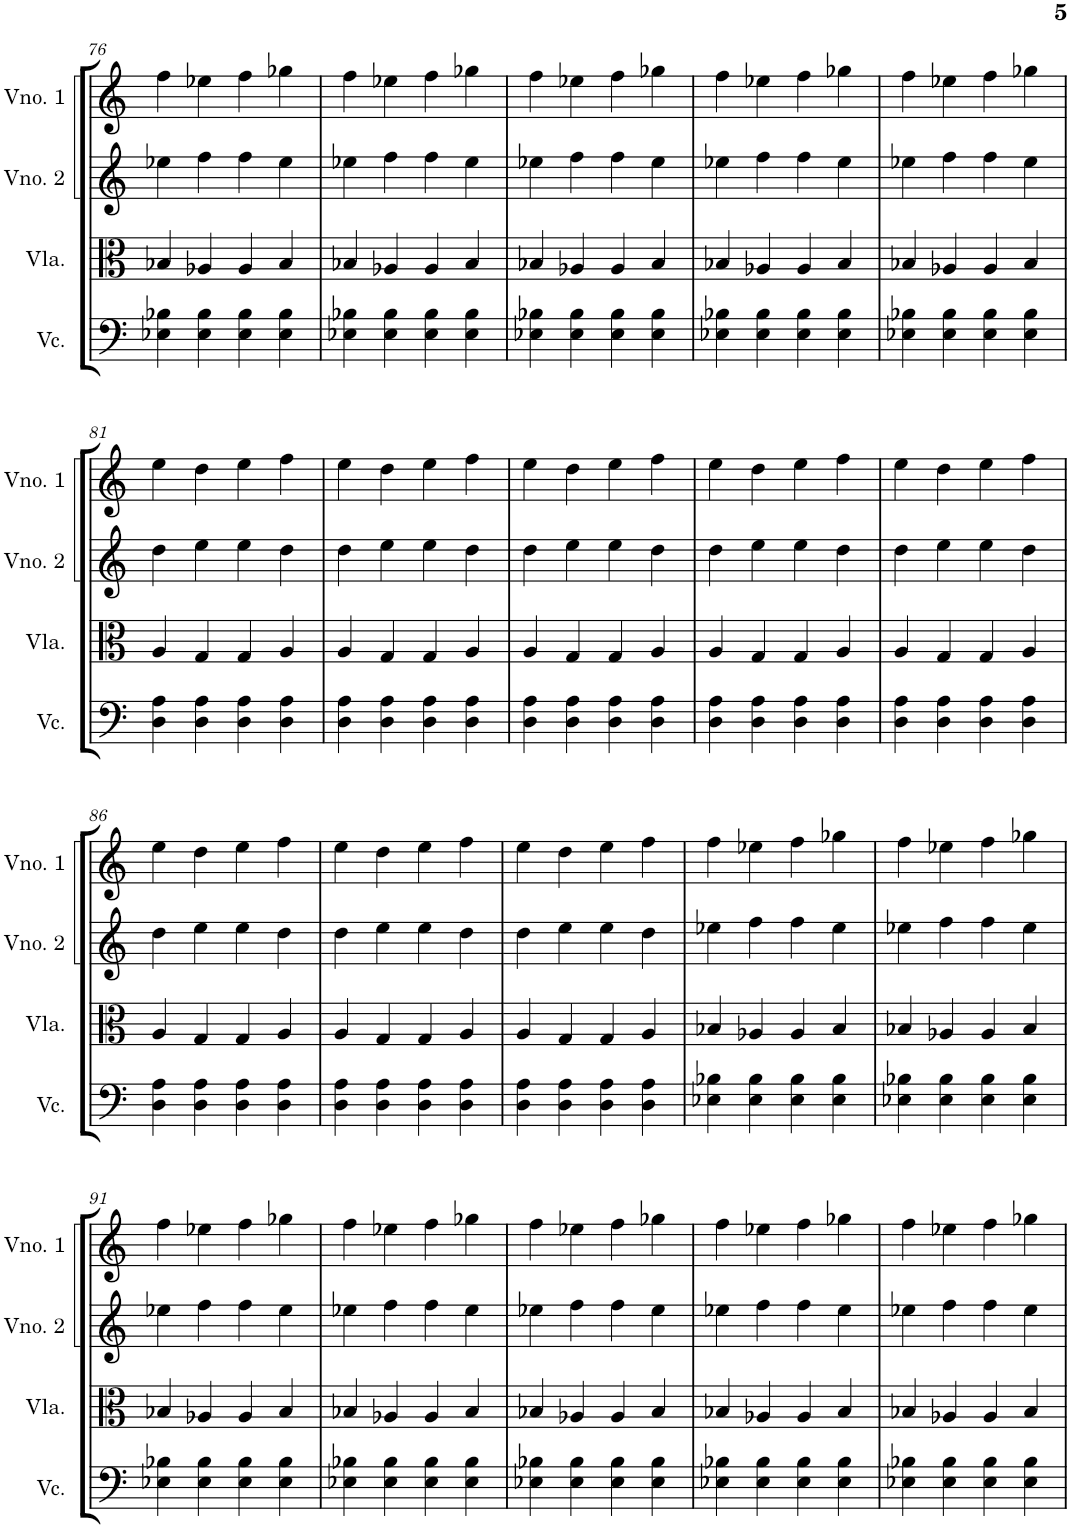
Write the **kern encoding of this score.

**kern	**kern	**kern	**kern
*part4	*part3	*part2	*part1
*staff4	*staff3	*staff2	*staff1
*I"Violoncelo	*I"Viola	*I"Violino 2	*I"Violino 1
*I'Vc.	*I'Vla.	*I'Vno. 2	*I'Vno. 1
!!LO:PB:g=z
*clefF4	*clefC3	*clefG2	*clefG2
*k[]	*k[]	*k[]	*k[]
*M4/4	*M4/4	*M4/4	*M4/4
=76	=76	=76	=76
4E-X\ 4B-X\	4B-X/	4ee-X\	4ff\
4E-\ 4B-\	4A-X/	4ff\	4ee-X\
4E-\ 4B-\	4A-/	4ff\	4ff\
4E-\ 4B-\	4B-/	4ee-\	4gg-X\
=77	=77	=77	=77
4E-X\ 4B-X\	4B-X/	4ee-X\	4ff\
4E-\ 4B-\	4A-X/	4ff\	4ee-X\
4E-\ 4B-\	4A-/	4ff\	4ff\
4E-\ 4B-\	4B-/	4ee-\	4gg-X\
=78	=78	=78	=78
4E-X\ 4B-X\	4B-X/	4ee-X\	4ff\
4E-\ 4B-\	4A-X/	4ff\	4ee-X\
4E-\ 4B-\	4A-/	4ff\	4ff\
4E-\ 4B-\	4B-/	4ee-\	4gg-X\
=79	=79	=79	=79
4E-X\ 4B-X\	4B-X/	4ee-X\	4ff\
4E-\ 4B-\	4A-X/	4ff\	4ee-X\
4E-\ 4B-\	4A-/	4ff\	4ff\
4E-\ 4B-\	4B-/	4ee-\	4gg-X\
=80	=80	=80	=80
4E-X\ 4B-X\	4B-X/	4ee-X\	4ff\
4E-\ 4B-\	4A-X/	4ff\	4ee-X\
4E-\ 4B-\	4A-/	4ff\	4ff\
4E-\ 4B-\	4B-/	4ee-\	4gg-X\
!!LO:LB:g=z
=81	=81	=81	=81
4D\ 4A\	4A/	4dd\	4ee\
4D\ 4A\	4G/	4ee\	4dd\
4D\ 4A\	4G/	4ee\	4ee\
4D\ 4A\	4A/	4dd\	4ff\
=82	=82	=82	=82
4D\ 4A\	4A/	4dd\	4ee\
4D\ 4A\	4G/	4ee\	4dd\
4D\ 4A\	4G/	4ee\	4ee\
4D\ 4A\	4A/	4dd\	4ff\
=83	=83	=83	=83
4D\ 4A\	4A/	4dd\	4ee\
4D\ 4A\	4G/	4ee\	4dd\
4D\ 4A\	4G/	4ee\	4ee\
4D\ 4A\	4A/	4dd\	4ff\
=84	=84	=84	=84
4D\ 4A\	4A/	4dd\	4ee\
4D\ 4A\	4G/	4ee\	4dd\
4D\ 4A\	4G/	4ee\	4ee\
4D\ 4A\	4A/	4dd\	4ff\
=85	=85	=85	=85
4D\ 4A\	4A/	4dd\	4ee\
4D\ 4A\	4G/	4ee\	4dd\
4D\ 4A\	4G/	4ee\	4ee\
4D\ 4A\	4A/	4dd\	4ff\
!!LO:LB:g=z
=86	=86	=86	=86
4D\ 4A\	4A/	4dd\	4ee\
4D\ 4A\	4G/	4ee\	4dd\
4D\ 4A\	4G/	4ee\	4ee\
4D\ 4A\	4A/	4dd\	4ff\
=87	=87	=87	=87
4D\ 4A\	4A/	4dd\	4ee\
4D\ 4A\	4G/	4ee\	4dd\
4D\ 4A\	4G/	4ee\	4ee\
4D\ 4A\	4A/	4dd\	4ff\
=88	=88	=88	=88
4D\ 4A\	4A/	4dd\	4ee\
4D\ 4A\	4G/	4ee\	4dd\
4D\ 4A\	4G/	4ee\	4ee\
4D\ 4A\	4A/	4dd\	4ff\
=89	=89	=89	=89
4E-X\ 4B-X\	4B-X/	4ee-X\	4ff\
4E-\ 4B-\	4A-X/	4ff\	4ee-X\
4E-\ 4B-\	4A-/	4ff\	4ff\
4E-\ 4B-\	4B-/	4ee-\	4gg-X\
=90	=90	=90	=90
4E-X\ 4B-X\	4B-X/	4ee-X\	4ff\
4E-\ 4B-\	4A-X/	4ff\	4ee-X\
4E-\ 4B-\	4A-/	4ff\	4ff\
4E-\ 4B-\	4B-/	4ee-\	4gg-X\
!!LO:LB:g=z
=91	=91	=91	=91
4E-X\ 4B-X\	4B-X/	4ee-X\	4ff\
4E-\ 4B-\	4A-X/	4ff\	4ee-X\
4E-\ 4B-\	4A-/	4ff\	4ff\
4E-\ 4B-\	4B-/	4ee-\	4gg-X\
=92	=92	=92	=92
4E-X\ 4B-X\	4B-X/	4ee-X\	4ff\
4E-\ 4B-\	4A-X/	4ff\	4ee-X\
4E-\ 4B-\	4A-/	4ff\	4ff\
4E-\ 4B-\	4B-/	4ee-\	4gg-X\
=93	=93	=93	=93
4E-X\ 4B-X\	4B-X/	4ee-X\	4ff\
4E-\ 4B-\	4A-X/	4ff\	4ee-X\
4E-\ 4B-\	4A-/	4ff\	4ff\
4E-\ 4B-\	4B-/	4ee-\	4gg-X\
=94	=94	=94	=94
4E-X\ 4B-X\	4B-X/	4ee-X\	4ff\
4E-\ 4B-\	4A-X/	4ff\	4ee-X\
4E-\ 4B-\	4A-/	4ff\	4ff\
4E-\ 4B-\	4B-/	4ee-\	4gg-X\
=95	=95	=95	=95
4E-X\ 4B-X\	4B-X/	4ee-X\	4ff\
4E-\ 4B-\	4A-X/	4ff\	4ee-X\
4E-\ 4B-\	4A-/	4ff\	4ff\
4E-\ 4B-\	4B-/	4ee-\	4gg-X\
=	=	=	=
*-	*-	*-	*-
